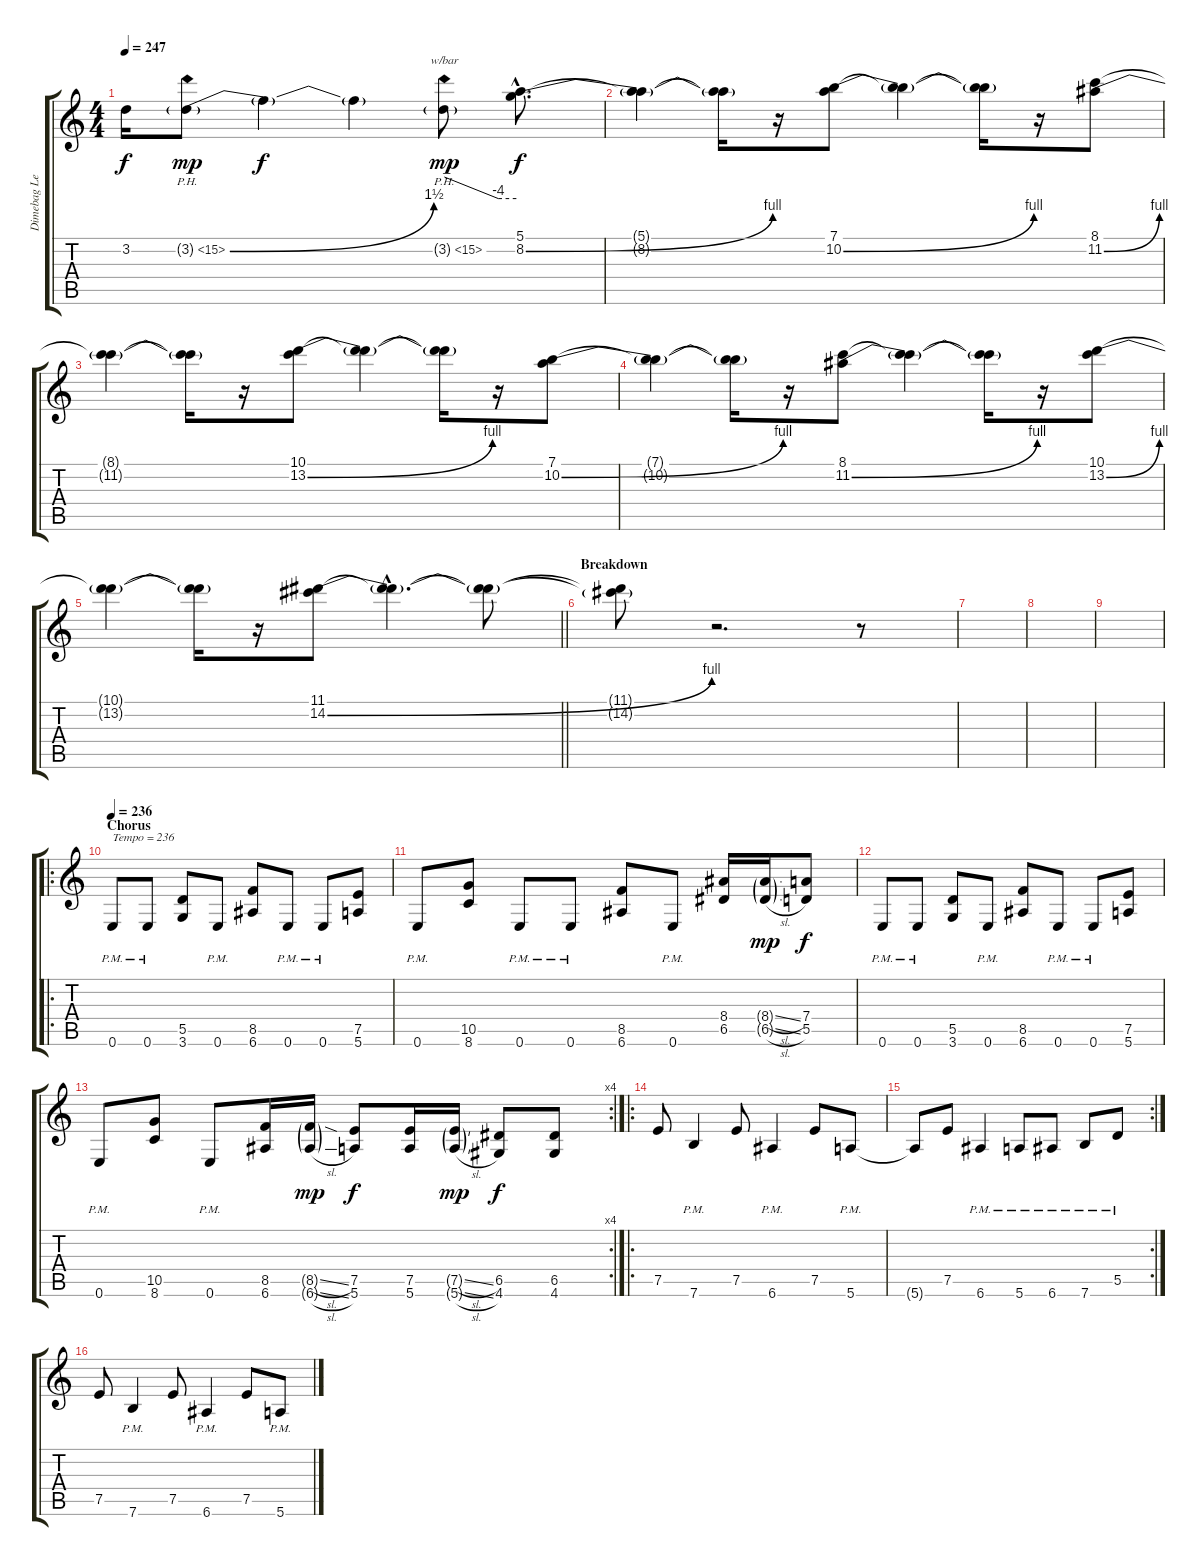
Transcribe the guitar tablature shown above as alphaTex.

\track ("Dimebag Lead" "Dimebag Le") {instrument distortionguitar}
\staff {score tabs}
\tuning (E4 B3 G3 D3 A2 E2) {hide}
\ts (4 4)
\tempo 247
\clef g2
\ks c
3.2{t}.16{dy f} 3.2{be (bend 0 0 60 6) ph 12 g}.8{dy mp} 3.2{t}.4{dy f} 3.2{t}.4 3.2{ph 12 g}.8{tbe (custom default 0 0 45 -16 60 -16) dy mp} (5.1{hac} 8.2{be (bend 0 0 60 4) hac}).8{d dy f} |
(5.1{t} 8.2{t}).4 (5.1{t} 8.2{t}).16 r.16 (7.1 10.2{be (bend 0 0 60 4)}).8 (7.1{t} 10.2{t}).4 (7.1{t} 10.2{t}).16 r.16 (8.1 11.2{be (bend 0 0 60 4)}).8 |
(8.1{t} 11.2{t}).4 (8.1{t} 11.2{t}).16 r.16 (10.1 13.2{be (bend 0 0 60 4)}).8 (10.1{t} 13.2{t}).4 (10.1{t} 13.2{t}).16 r.16 (7.1 10.2{be (bend 0 0 60 4)}).8 |
(7.1{t} 10.2{t}).4 (7.1{t} 10.2{t}).16 r.16 (8.1 11.2{be (bend 0 0 60 4)}).8 (8.1{t} 11.2{t}).4 (8.1{t} 11.2{t}).16 r.16 (10.1 13.2{be (bend 0 0 60 4)}).8 |
\barLineRight lightlight
(10.1{t} 13.2{t}).4 (10.1{t} 13.2{t}).16 r.16 (11.1 14.2{be (bend 0 0 60 4)}).8 (11.1{hac t} 14.2{hac t}).4{d} (11.1{t} 14.2{t}).8 |
\section ("" "Breakdown")
(11.1{t} 14.2{t}).8 r.2{d} r.8 |
|
|
|
\ro
\section ("" "Chorus")
\tempo 236
0.6{pm}.8{txt "Tempo = 236"} 0.6{pm}.8 (5.5 3.6).8 0.6{pm}.8 (8.5 6.6).8 0.6{pm}.8 0.6{pm}.8 (7.5 5.6).8 |
0.6{pm}.8 (10.5 8.6).8 0.6{pm}.8 0.6{pm}.8 (8.5 6.6).8 0.6{pm}.8 (8.4 6.5).16 (8.4{sl g} 6.5{sl g}).16{dy mp} (7.4 5.5).8{dy f} |
0.6{pm}.8 0.6{pm}.8 (5.5 3.6).8 0.6{pm}.8 (8.5 6.6).8 0.6{pm}.8 0.6{pm}.8 (7.5 5.6).8 |
\rc 4
0.6{pm}.8 (10.5 8.6).8 0.6{pm}.8 (8.5 6.6).16 (8.5{sl g} 6.6{sl g}).16{dy mp} (7.5 5.6).8{dy f} (7.5 5.6).16 (7.5{sl g} 5.6{sl g}).16{dy mp} (6.5 4.6).8{dy f} (6.5 4.6).8 |
\ro
7.5.8 7.6{pm}.4 7.5.8 6.6{pm}.4 7.5.8 5.6{pm}.8 |
\rc 2
5.6{t}.8 7.5.8 6.6{pm}.4 5.6{pm}.8 6.6{pm}.8 7.6{pm}.8 5.5{pm}.8 |
7.5.8 7.6{pm}.4 7.5.8 6.6{pm}.4 7.5.8 5.6{pm}.8
